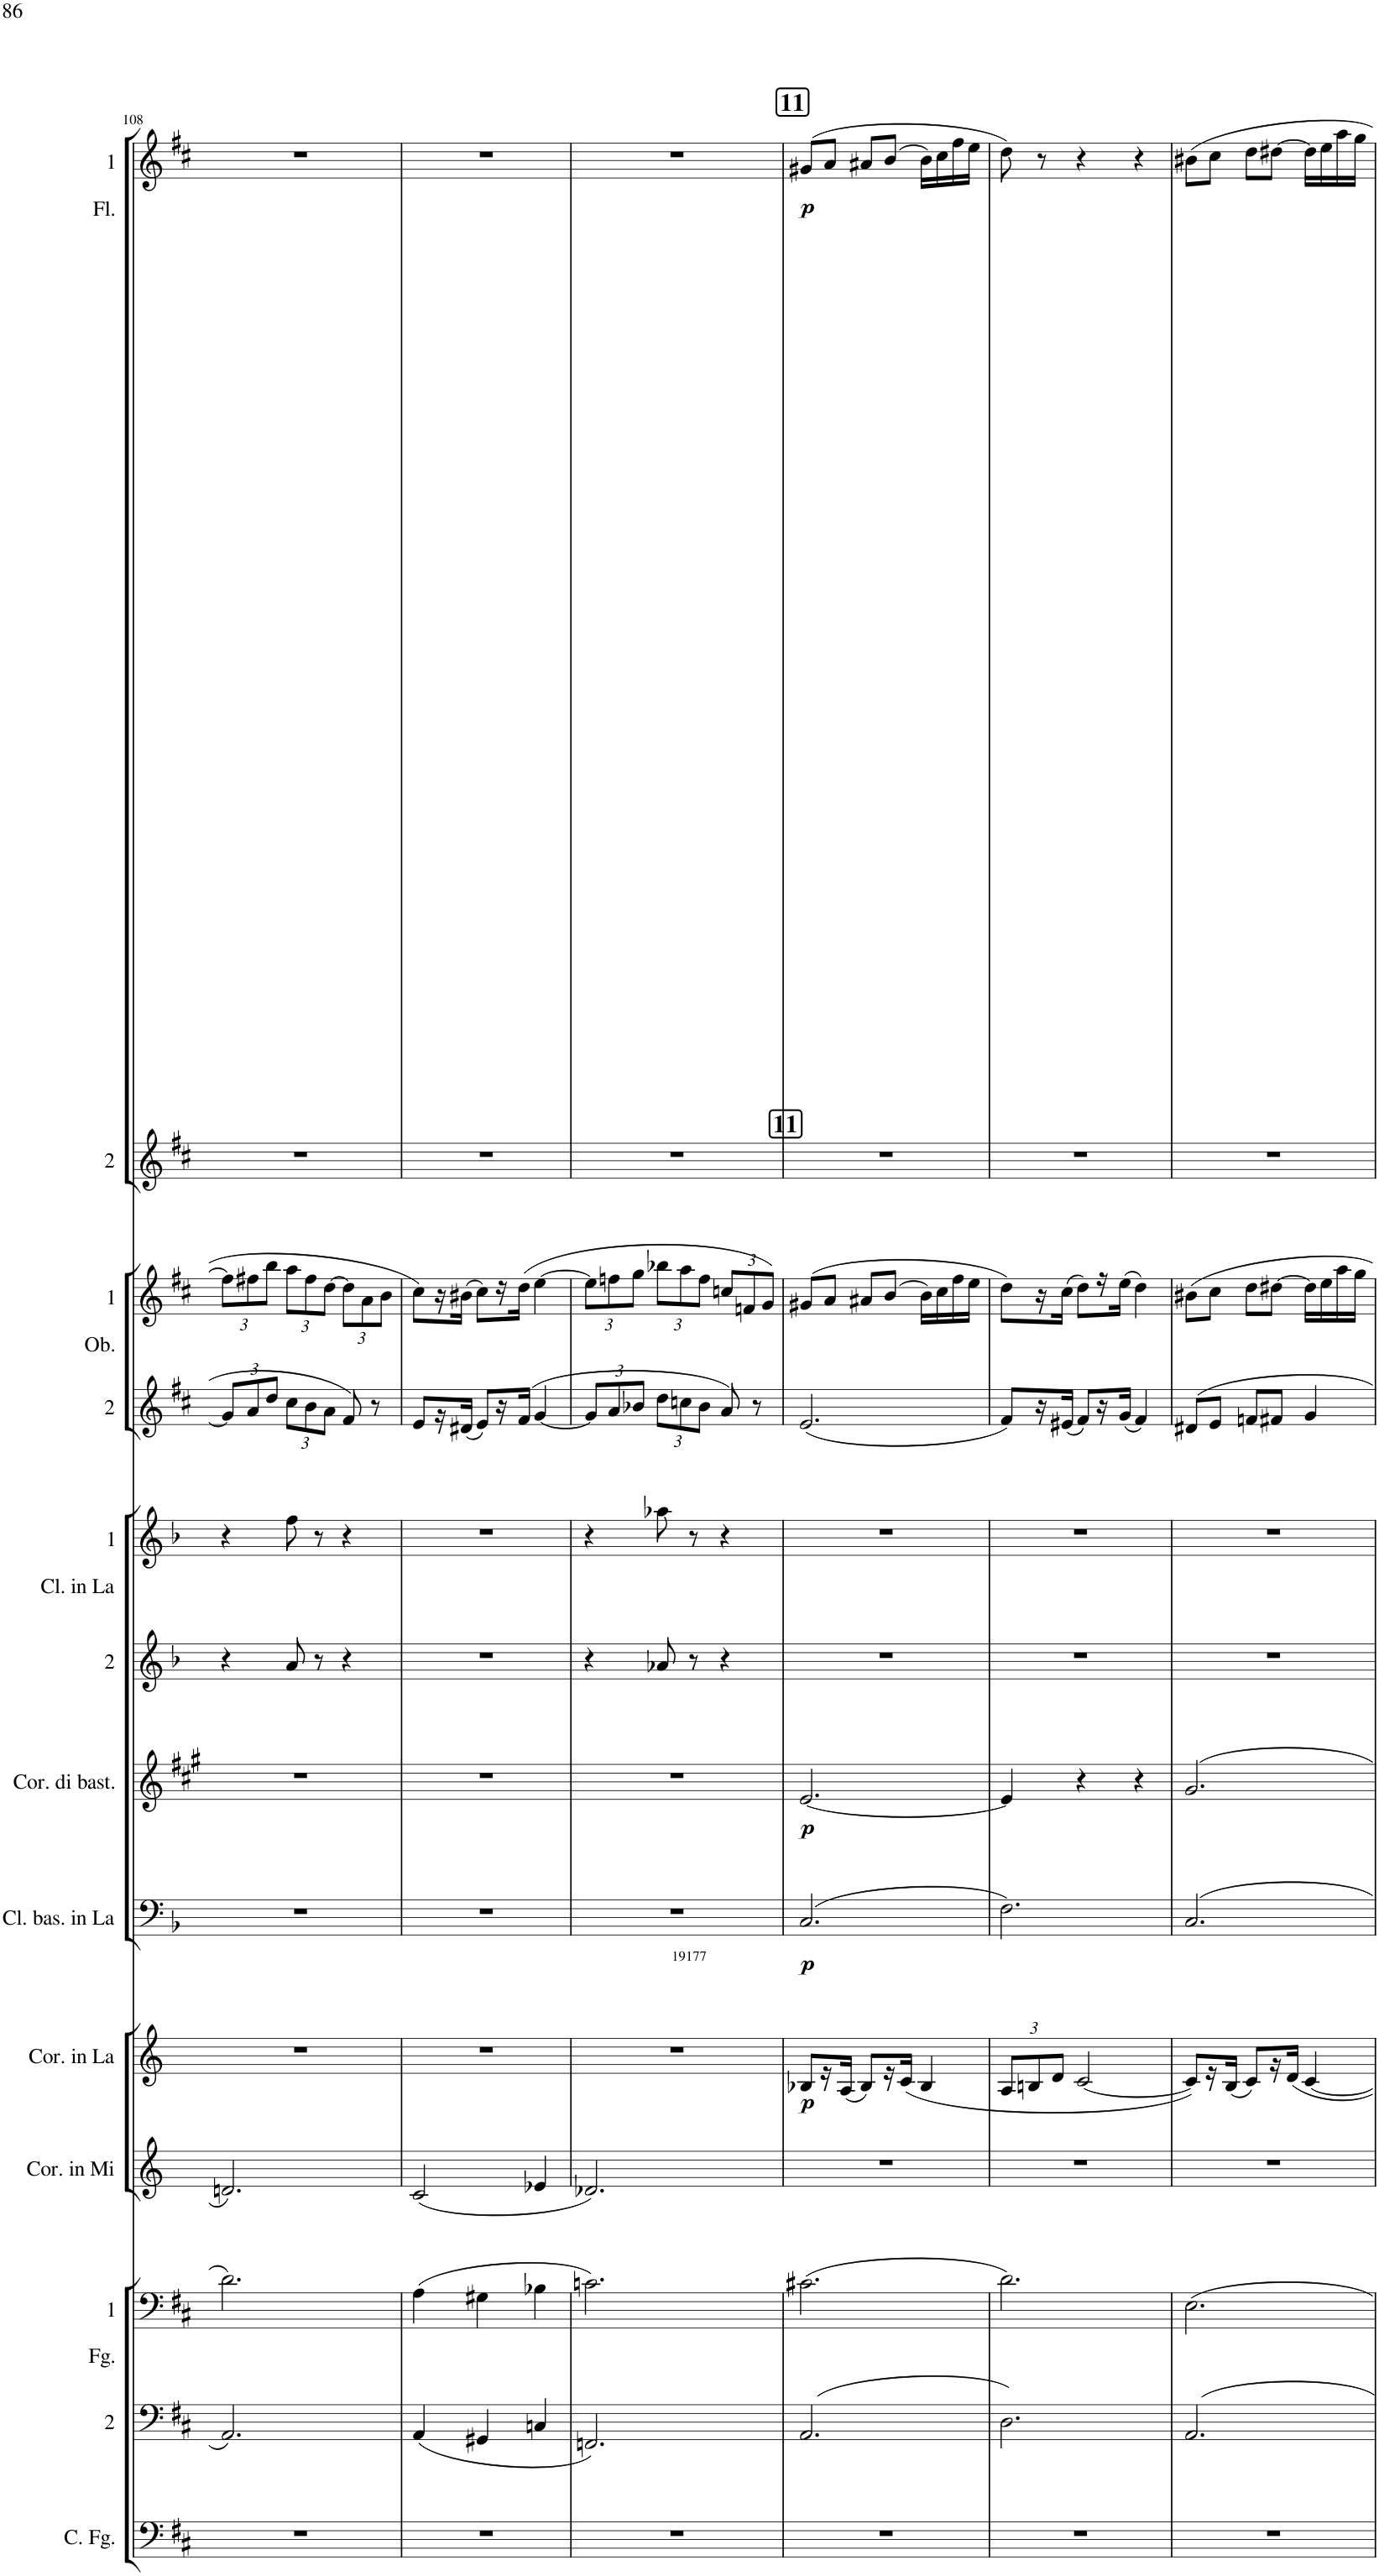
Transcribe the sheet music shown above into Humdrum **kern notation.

**kern	**kern	**kern	**kern	**kern	**dynam	**kern	**dynam	**kern	**dynam	**kern	**kern	**kern	**kern	**kern	**kern	**dynam
*part13	*part12	*part11	*part10	*part9	*part9	*part8	*part8	*part7	*part7	*part6	*part5	*part4	*part3	*part2	*part1	*part1
*staff13	*staff12	*staff11	*staff10	*staff9	*staff9	*staff8	*staff8	*staff7	*staff7	*staff6	*staff5	*staff4	*staff3	*staff2	*staff1	*staff1
*I"Contrafagotto	*I"2	*I"1  Fagotti	*I"Corno in Mi	*I"Corno in La	*	*I"Clarinetto basso in La	*	*I"Corno di bassetto	*	*I"2	*I"1  Clarinetti in La	*I"2	*I"1  Oboi	*I"2	*I"1  Flauti	*
*I'C. Fg.	*	*I'1  Fg.	*I'Cor. in Mi	*I'Cor. in La	*	*I'Cl. bas. in La	*	*I'Cor. di bast.	*	*	*I'1  Cl. in La	*	*I'1  Ob.	*	*I'1  Fl.	*
!!LO:PB:g=z
*clefF4	*clefF4	*clefF4	*clefG2	*clefG2	*	*clefF4	*	*clefG2	*	*clefG2	*clefG2	*clefG2	*clefG2	*clefG2	*clefG2	*
*Trd7c12	*	*	*Trd5c8	*Trd2c3	*	*Trd2c3	*	*Trd4c7	*	*Trd2c3	*Trd2c3	*	*	*	*	*
*k[f#c#]	*k[f#c#]	*k[f#c#]	*k[]	*k[]	*	*k[b-]	*	*k[f#c#g#]	*	*k[b-]	*k[b-]	*k[f#c#]	*k[f#c#]	*k[f#c#]	*k[f#c#]	*
*M3/4	*M3/4	*M3/4	*M3/4	*M3/4	*	*M3/4	*	*M3/4	*	*M3/4	*M3/4	*M3/4	*M3/4	*M3/4	*M3/4	*
*	*	*	*	*	*	*	*	*	*	*	*	*Xbrackettup	*Xbrackettup	*	*	*
=108	=108	=108	=108	=108	=108	=108	=108	=108	=108	=108	=108	=108	=108	=108	=108	=108
2.r	2.AA/	2.d\	2.dn/	2.r	.	2.r	.	2.r	.	4r	4r	12g#/L]	12ff\L]	2.r	2.r	.
.	.	.	.	.	.	.	.	.	.	.	.	12a/	12ff#X\	.	.	.
.	.	.	.	.	.	.	.	.	.	.	.	12dd/J	12bb\J	.	.	.
.	.	.	.	.	.	.	.	.	.	8a/	8ff\	12cc#\L	12aa\L	.	.	.
.	.	.	.	.	.	.	.	.	.	.	.	12b\	12ff#\	.	.	.
.	.	.	.	.	.	.	.	.	.	8r	8r	.	.	.	.	.
.	.	.	.	.	.	.	.	.	.	.	.	12a\J	[12dd\J	.	.	.
.	.	.	.	.	.	.	.	.	.	4r	4r	8f#/	12dd\L]	.	.	.
.	.	.	.	.	.	.	.	.	.	.	.	.	12a\	.	.	.
.	.	.	.	.	.	.	.	.	.	.	.	8r	.	.	.	.
.	.	.	.	.	.	.	.	.	.	.	.	.	12b\J	.	.	.
=109	=109	=109	=109	=109	=109	=109	=109	=109	=109	=109	=109	=109	=109	=109	=109	=109
2.r	(4AA/	(4A\	(2c/	2.r	.	2.r	.	2.r	.	2.r	2.r	8e/L	8cc#\L	2.r	2.r	.
.	.	.	.	.	.	.	.	.	.	.	.	16r	16r	.	.	.
.	.	.	.	.	.	.	.	.	.	.	.	(16d#X/JL	(16b#X\JL	.	.	.
.	4GG#X/	4G#X\	.	.	.	.	.	.	.	.	.	8e/L)	8cc#\L)	.	.	.
.	.	.	.	.	.	.	.	.	.	.	.	16r	16r	.	.	.
.	.	.	.	.	.	.	.	.	.	.	.	(16f#/JL	(16dd\JL	.	.	.
.	4Cn/	4B-X\	4e-X/	.	.	.	.	.	.	.	.	[4g/	[4ee\	.	.	.
=110	=110	=110	=110	=110	=110	=110	=110	=110	=110	=110	=110	=110	=110	=110	=110	=110
2.r	2.FFn/)	2.cn\)	2.d-X/)	2.r	.	2.r	.	2.r	.	4r	4r	12g/L]	12ee\L]	2.r	2.r	.
.	.	.	.	.	.	.	.	.	.	.	.	12a/	12ffn\	.	.	.
.	.	.	.	.	.	.	.	.	.	.	.	12b-X/J	12gg\J	.	.	.
.	.	.	.	.	.	.	.	.	.	8a-X/	8aa-X\	12dd\L	12bb-X\L	.	.	.
.	.	.	.	.	.	.	.	.	.	.	.	12ccn\	12aa\	.	.	.
.	.	.	.	.	.	.	.	.	.	8r	8r	.	.	.	.	.
.	.	.	.	.	.	.	.	.	.	.	.	12b-\J	12ff\J	.	.	.
.	.	.	.	.	.	.	.	.	.	4r	4r	8a/)	12ccn/L	.	.	.
.	.	.	.	.	.	.	.	.	.	.	.	.	12fn/	.	.	.
.	.	.	.	.	.	.	.	.	.	.	.	8r	.	.	.	.
.	.	.	.	.	.	.	.	.	.	.	.	.	12g/J)	.	.	.
!!LO:REH:place=s1:b:B:cj:fs=14:t=11
!!LO:REH:place=s1:a:B:cj:fs=14:t=11
=111	=111	=111	=111	=111	=111	=111	=111	=111	=111	=111	=111	=111	=111	=111	=111	=111
!	!	!	!	!	!LO:DY:b	!	!LO:DY:b	!	!LO:DY:b	!	!	!	!	!	!	!LO:DY:b
2.r	(2.AA/	(2.c#X\	2.r	8B-X/L	p	(2.C/	p	[2.e/	p	2.r	2.r	(2.e/	(8g#X/L	2.r	(8g#X/L	p
.	.	.	.	16r	.	.	.	.	.	.	.	.	8a/J	.	8a/J	.
.	.	.	.	(16A/JL	.	.	.	.	.	.	.	.	.	.	.	.
.	.	.	.	8B-/L)	.	.	.	.	.	.	.	.	8a#X/L	.	8a#X/L	.
.	.	.	.	16r	.	.	.	.	.	.	.	.	[8b/J	.	[8b/J	.
.	.	.	.	(16c/JL	.	.	.	.	.	.	.	.	.	.	.	.
.	.	.	.	4B-/	.	.	.	.	.	.	.	.	16b\LL]	.	16b\LL]	.
.	.	.	.	.	.	.	.	.	.	.	.	.	16cc#\	.	16cc#\	.
.	.	.	.	.	.	.	.	.	.	.	.	.	16ff#\	.	16ff#\	.
.	.	.	.	.	.	.	.	.	.	.	.	.	16ee\JJ	.	16ee\JJ	.
=112	=112	=112	=112	=112	=112	=112	=112	=112	=112	=112	=112	=112	=112	=112	=112	=112
*	*	*	*	*Xbrackettup	*	*	*	*	*	*	*	*	*	*	*	*
2.r	2.D\)	2.d\)	2.r	12A/L	.	2.F\)	.	4e/]	.	2.r	2.r	8f#/L)	8dd\L)	2.r	8dd\)	.
.	.	.	.	12Bn/	.	.	.	.	.	.	.	.	.	.	.	.
.	.	.	.	.	.	.	.	.	.	.	.	16r	16r	.	8r	.
.	.	.	.	12d/J	.	.	.	.	.	.	.	.	.	.	.	.
.	.	.	.	.	.	.	.	.	.	.	.	(16e#X/JL	(16cc#\JL	.	.	.
.	.	.	.	[2c/	.	.	.	4r	.	.	.	8f#/L)	8dd\L)	.	4r	.
.	.	.	.	.	.	.	.	.	.	.	.	16r	16r	.	.	.
.	.	.	.	.	.	.	.	.	.	.	.	(16g/JL	(16ee\JL	.	.	.
.	.	.	.	.	.	.	.	4r	.	.	.	4f#/)	4dd\)	.	4r	.
=113	=113	=113	=113	=113	=113	=113	=113	=113	=113	=113	=113	=113	=113	=113	=113	=113
2.r	2.AA/	2.E\	2.r	8c/L])	.	2.C/	.	2.g#/	.	2.r	2.r	8d#X/L	8b#X\L	2.r	8b#X\L	.
.	.	.	.	16r	.	.	.	.	.	.	.	8e/J	8cc#\J	.	8cc#\J	.
.	.	.	.	(16B/JL	.	.	.	.	.	.	.	.	.	.	.	.
.	.	.	.	8c/L)	.	.	.	.	.	.	.	8fn/L	8dd\L	.	8dd\L	.
.	.	.	.	16r	.	.	.	.	.	.	.	8f#X/J	[8dd#X\J	.	[8dd#X\J	.
.	.	.	.	16d/JL	.	.	.	.	.	.	.	.	.	.	.	.
.	.	.	.	[4c/	.	.	.	.	.	.	.	4g/	16dd#\LL]	.	16dd#\LL]	.
.	.	.	.	.	.	.	.	.	.	.	.	.	16ee\	.	16ee\	.
.	.	.	.	.	.	.	.	.	.	.	.	.	16aa\	.	16aa\	.
.	.	.	.	.	.	.	.	.	.	.	.	.	16gg\JJ	.	16gg\JJ	.
=	=	=	=	=	=	=	=	=	=	=	=	=	=	=	=	=
*-	*-	*-	*-	*-	*-	*-	*-	*-	*-	*-	*-	*-	*-	*-	*-	*-
